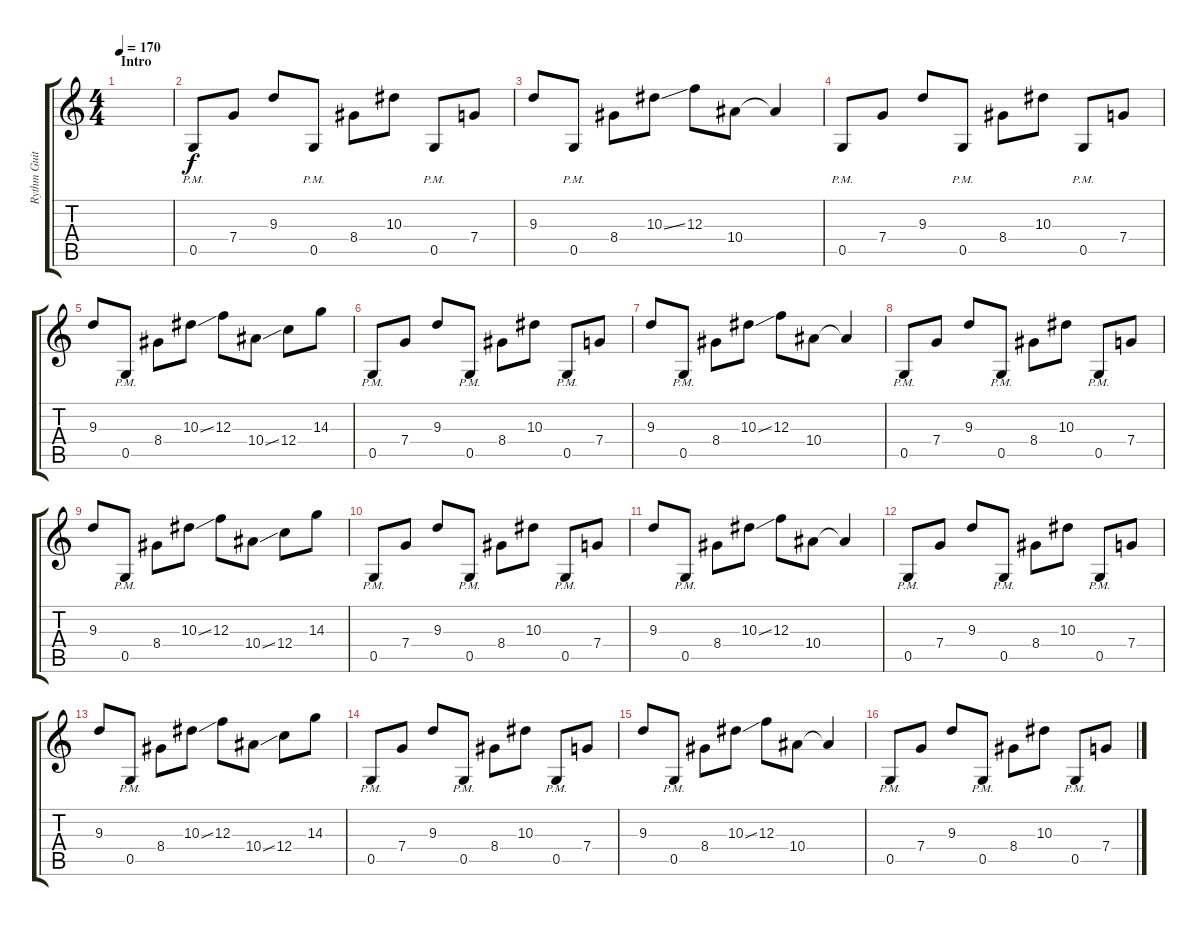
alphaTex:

\track ("Rythm Guitar" "Rythm Guit") {instrument distortionguitar}
\staff {score tabs}
\tuning (D4 A3 F3 C3 G2 D2) {hide}
\ts (4 4)
\section ("" "Intro")
\tempo 170
\clef g2
\ks c
|
0.5{pm}.8 7.4.8 9.3.8 0.5{pm}.8 8.4.8 10.3.8 0.5{pm}.8 7.4.8 |
9.3.8 0.5{pm}.8 8.4.8 10.3{ss}.8 12.3.8 10.4.8 10.4{t}.4 |
0.5{pm}.8 7.4.8 9.3.8 0.5{pm}.8 8.4.8 10.3.8 0.5{pm}.8 7.4.8 |
9.3.8 0.5{pm}.8 8.4.8 10.3{ss}.8 12.3.8 10.4{ss}.8 12.4.8 14.3.8 |
0.5{pm}.8 7.4.8 9.3.8 0.5{pm}.8 8.4.8 10.3.8 0.5{pm}.8 7.4.8 |
9.3.8 0.5{pm}.8 8.4.8 10.3{ss}.8 12.3.8 10.4.8 10.4{t}.4 |
0.5{pm}.8 7.4.8 9.3.8 0.5{pm}.8 8.4.8 10.3.8 0.5{pm}.8 7.4.8 |
9.3.8 0.5{pm}.8 8.4.8 10.3{ss}.8 12.3.8 10.4{ss}.8 12.4.8 14.3.8 |
0.5{pm}.8 7.4.8 9.3.8 0.5{pm}.8 8.4.8 10.3.8 0.5{pm}.8 7.4.8 |
9.3.8 0.5{pm}.8 8.4.8 10.3{ss}.8 12.3.8 10.4.8 10.4{t}.4 |
0.5{pm}.8 7.4.8 9.3.8 0.5{pm}.8 8.4.8 10.3.8 0.5{pm}.8 7.4.8 |
9.3.8 0.5{pm}.8 8.4.8 10.3{ss}.8 12.3.8 10.4{ss}.8 12.4.8 14.3.8 |
0.5{pm}.8 7.4.8 9.3.8 0.5{pm}.8 8.4.8 10.3.8 0.5{pm}.8 7.4.8 |
9.3.8 0.5{pm}.8 8.4.8 10.3{ss}.8 12.3.8 10.4.8 10.4{t}.4 |
0.5{pm}.8 7.4.8 9.3.8 0.5{pm}.8 8.4.8 10.3.8 0.5{pm}.8 7.4.8
